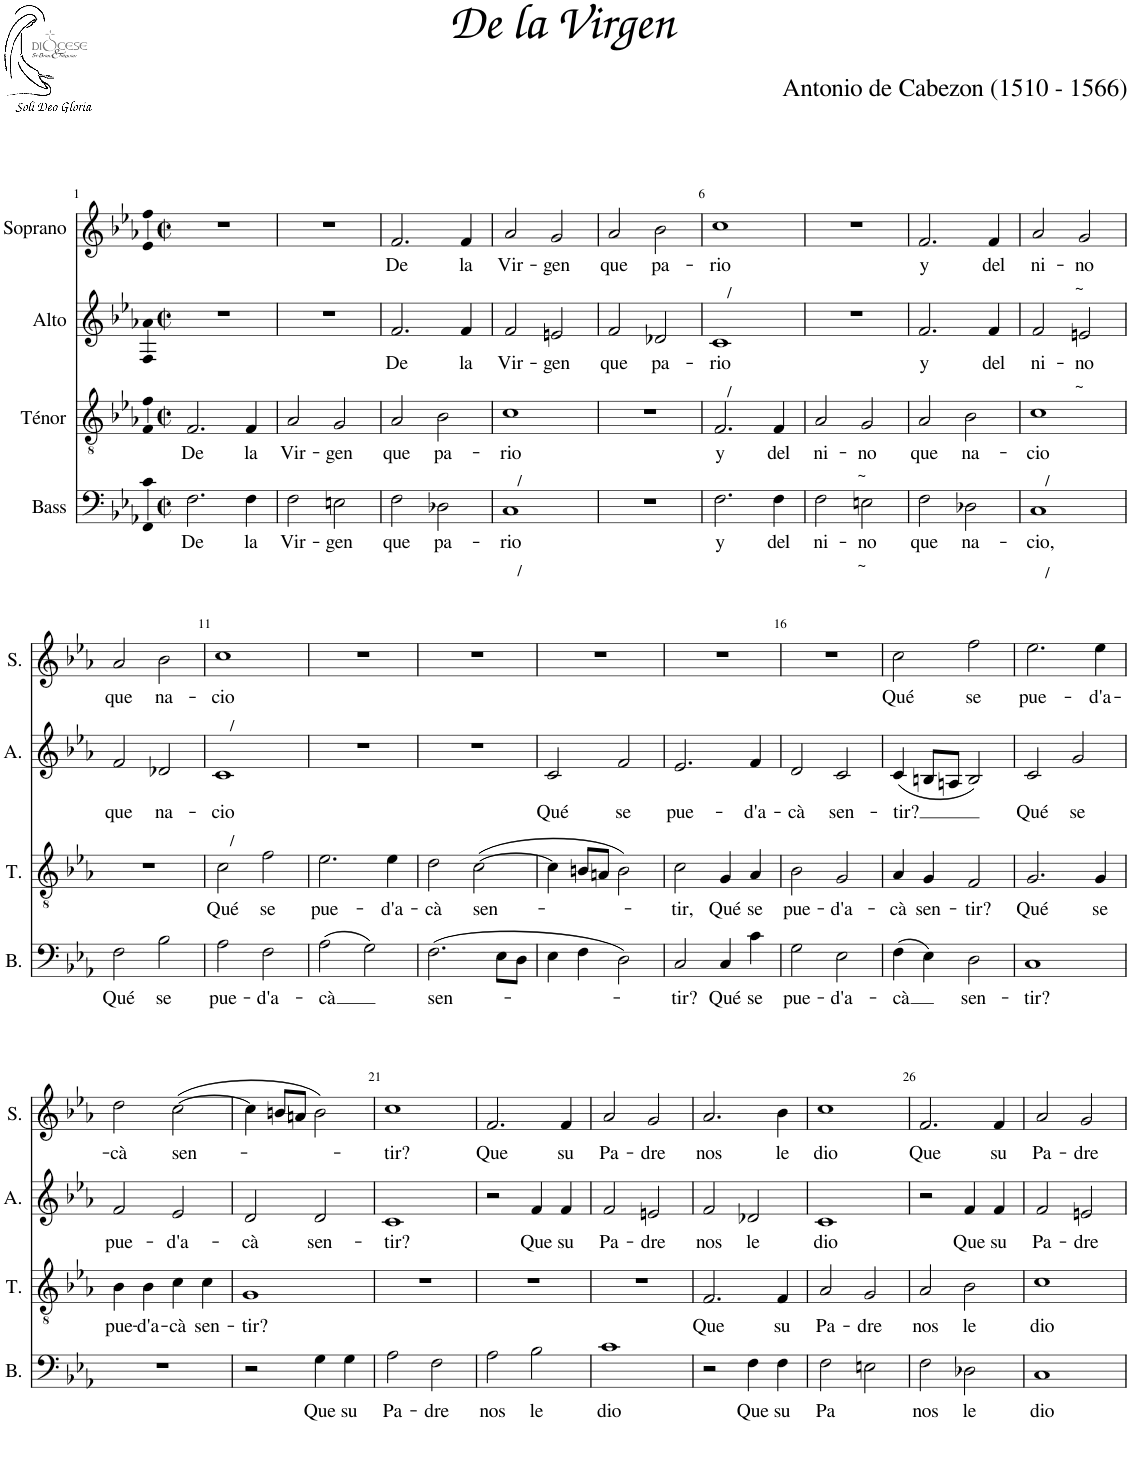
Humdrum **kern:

**kern	**text	**kern	**text	**kern	**text	**kern	**text
*part4	*part4	*part3	*part3	*part2	*part2	*part1	*part1
*staff4	*staff4	*staff3	*staff3	*staff2	*staff2	*staff1	*staff1
*I"Bass	*	*I"Ténor	*	*I"Alto	*	*I"Soprano	*
*I'B.	*	*I'T.	*	*I'A.	*	*I'S.	*
*clefF4	*	*clefGv2	*	*clefG2	*	*clefG2	*
*k[b-e-a-]	*	*k[b-e-a-]	*	*k[b-e-a-]	*	*k[b-e-a-]	*
*M2/2	*	*M2/2	*	*M2/2	*	*M2/2	*
*met(c|)	*	*met(c|)	*	*met(c|)	*	*met(c|)	*
=1	=1	=1	=1	=1	=1	=1	=1
!	!LO:LY:b	!	!LO:LY:b	!	!	!	!
2.F\	De	2.F/	De	1r	.	1r	.
!	!LO:LY:b	!	!LO:LY:b	!	!	!	!
4F\	la	4F/	la	.	.	.	.
=2	=2	=2	=2	=2	=2	=2	=2
!	!LO:LY:b	!	!LO:LY:b	!	!	!	!
2F\	Vir-	2A-/	Vir-	1r	.	1r	.
!	!LO:LY:b	!	!LO:LY:b	!	!	!	!
2En\	-gen	2G/	-gen	.	.	.	.
=3	=3	=3	=3	=3	=3	=3	=3
!	!LO:LY:b	!	!LO:LY:b	!	!LO:LY:b	!	!LO:LY:b
2F\	que	2A-/	que	2.f/	De	2.f/	De
!	!LO:LY:b	!	!LO:LY:b	!	!	!	!
2D-X\	pa-	2B-\	pa-	.	.	.	.
!	!	!	!	!	!LO:LY:b	!	!LO:LY:b
.	.	.	.	4f/	la	4f/	la
=4	=4	=4	=4	=4	=4	=4	=4
!	!	!LO:TX:b:t=/	!	!	!	!	!
!LO:TX:b:t=/	!	!	!	!	!	!	!
!	!LO:LY:b	!	!LO:LY:b	!	!LO:LY:b	!	!LO:LY:b
1C	-rio	1c	-rio	2f/	Vir-	2a-/	Vir-
!	!	!	!	!	!LO:LY:b	!	!LO:LY:b
.	.	.	.	2en/	-gen	2g/	-gen
=5	=5	=5	=5	=5	=5	=5	=5
!	!	!	!	!	!LO:LY:b	!	!LO:LY:b
1r	.	1r	.	2f/	que	2a-/	que
!	!	!	!	!	!LO:LY:b	!	!LO:LY:b
.	.	.	.	2d-X/	pa-	2b-\	pa-
=6	=6	=6	=6	=6	=6	=6	=6
!	!	!	!	!	!	!LO:TX:b:t=/	!
!	!	!	!	!LO:TX:b:t=/	!	!	!
!	!LO:LY:b	!	!LO:LY:b	!	!LO:LY:b	!	!LO:LY:b
2.F\	y	2.F/	y	1c	-rio	1cc	-rio
!	!LO:LY:b	!	!LO:LY:b	!	!	!	!
4F\	del	4F/	del	.	.	.	.
=7	=7	=7	=7	=7	=7	=7	=7
!	!LO:LY:b	!	!LO:LY:b	!	!	!	!
2F\	ni-	2A-/	ni-	1r	.	1r	.
!	!	!LO:TX:b:t=~	!	!	!	!	!
!LO:TX:b:t=~	!	!	!	!	!	!	!
!	!LO:LY:b	!	!LO:LY:b	!	!	!	!
2En\	-no	2G/	-no	.	.	.	.
=8	=8	=8	=8	=8	=8	=8	=8
!	!LO:LY:b	!	!LO:LY:b	!	!LO:LY:b	!	!LO:LY:b
2F\	que	2A-/	que	2.f/	y	2.f/	y
!	!LO:LY:b	!	!LO:LY:b	!	!	!	!
2D-X\	na-	2B-\	na-	.	.	.	.
!	!	!	!	!	!LO:LY:b	!	!LO:LY:b
.	.	.	.	4f/	del	4f/	del
=9	=9	=9	=9	=9	=9	=9	=9
!	!	!LO:TX:b:t=/	!	!	!	!	!
!LO:TX:b:t=/	!	!	!	!	!	!	!
!	!LO:LY:b	!	!LO:LY:b	!	!LO:LY:b	!	!LO:LY:b
1C	-cio,	1c	-cio	2f/	ni-	2a-/	ni-
!	!	!	!	!	!	!LO:TX:b:t=~	!
!	!	!	!	!LO:TX:b:t=~	!	!	!
!	!	!	!	!	!LO:LY:b	!	!LO:LY:b
.	.	.	.	2en/	-no	2g/	-no
!!LO:LB:g=z
=10	=10	=10	=10	=10	=10	=10	=10
!	!LO:LY:b	!	!	!	!LO:LY:b	!	!LO:LY:b
2F\	Qué	1r	.	2f/	que	2a-/	que
!	!LO:LY:b	!	!	!	!LO:LY:b	!	!LO:LY:b
2B-\	se	.	.	2d-X/	na-	2b-\	na-
=11	=11	=11	=11	=11	=11	=11	=11
!	!	!	!	!	!	!LO:TX:b:t=/	!
!	!	!	!	!LO:TX:b:t=/	!	!	!
!	!LO:LY:b	!	!LO:LY:b	!	!LO:LY:b	!	!LO:LY:b
2A-\	pue-	2c\	Qué	1c	-cio	1cc	-cio
!	!LO:LY:b	!	!LO:LY:b	!	!	!	!
2F\	-d'a-	2f\	se	.	.	.	.
=12	=12	=12	=12	=12	=12	=12	=12
!	!LO:LY:b	!	!LO:LY:b	!	!	!	!
(2A-\	-cà	2.e-\	pue-	1r	.	1r	.
2G\)	.	.	.	.	.	.	.
!	!	!	!LO:LY:b	!	!	!	!
.	.	4e-\	-d'a-	.	.	.	.
=13	=13	=13	=13	=13	=13	=13	=13
!	!LO:LY:b	!	!LO:LY:b	!	!	!	!
(2.F\	sen-	2d\	-cà	1r	.	1r	.
!	!	!	!LO:LY:b	!	!	!	!
.	.	([2c\	sen-	.	.	.	.
8E-\L	.	.	.	.	.	.	.
8D\J	.	.	.	.	.	.	.
=14	=14	=14	=14	=14	=14	=14	=14
!	!	!	!	!	!LO:LY:b	!	!
4E-\	.	4c\]	.	2c/	Qué	1r	.
4F\	.	8Bn/L	.	.	.	.	.
.	.	8An/J	.	.	.	.	.
!	!	!	!	!	!LO:LY:b	!	!
2D\)	.	2B\)	.	2f/	se	.	.
=15	=15	=15	=15	=15	=15	=15	=15
!	!LO:LY:b	!	!LO:LY:b	!	!LO:LY:b	!	!
2C/	-tir?	2c\	-tir,	2.e-/	pue-	1r	.
!	!LO:LY:b	!	!LO:LY:b	!	!	!	!
4C/	Qué	4G/	Qué	.	.	.	.
!	!LO:LY:b	!	!LO:LY:b	!	!LO:LY:b	!	!
4c\	se	4A-/	se	4f/	-d'a-	.	.
=16	=16	=16	=16	=16	=16	=16	=16
!	!LO:LY:b	!	!LO:LY:b	!	!LO:LY:b	!	!
2G\	pue-	2B-\	pue-	2d/	-cà	1r	.
!	!LO:LY:b	!	!LO:LY:b	!	!LO:LY:b	!	!
2E-\	-d'a-	2G/	-d'a-	2c/	sen-	.	.
=17	=17	=17	=17	=17	=17	=17	=17
!	!LO:LY:b	!	!LO:LY:b	!	!LO:LY:b	!	!LO:LY:b
(4F\	-cà	4A-/	-cà	(4c/	-tir?	2cc\	Qué
!	!	!	!LO:LY:b	!	!	!	!
4E-\)	.	4G/	sen-	8Bn/L	.	.	.
.	.	.	.	8An/J	.	.	.
!	!LO:LY:b	!	!LO:LY:b	!	!	!	!LO:LY:b
2D\	sen-	2F/	-tir?	2B/)	.	2ff\	se
=18	=18	=18	=18	=18	=18	=18	=18
!	!LO:LY:b	!	!LO:LY:b	!	!LO:LY:b	!	!LO:LY:b
1C	-tir?	2.G/	Qué	2c/	Qué	2.ee-\	pue-
!	!	!	!	!	!LO:LY:b	!	!
.	.	.	.	2g/	se	.	.
!	!	!	!LO:LY:b	!	!	!	!LO:LY:b
.	.	4G/	se	.	.	4ee-\	-d'a-
!!LO:LB:g=z
=19	=19	=19	=19	=19	=19	=19	=19
!	!	!	!LO:LY:b	!	!LO:LY:b	!	!LO:LY:b
1r	.	4B-\	pue-	2f/	pue-	2dd\	-cà
!	!	!	!LO:LY:b	!	!	!	!
.	.	4B-\	-d'a-	.	.	.	.
!	!	!	!LO:LY:b	!	!LO:LY:b	!	!LO:LY:b
.	.	4c\	-cà	2e-/	-d'a-	([2cc\	sen-
!	!	!	!LO:LY:b	!	!	!	!
.	.	4c\	sen-	.	.	.	.
=20	=20	=20	=20	=20	=20	=20	=20
!	!	!	!LO:LY:b	!	!LO:LY:b	!	!
2r	.	1G	-tir?	2d/	-cà	4cc\]	.
.	.	.	.	.	.	8bn/L	.
.	.	.	.	.	.	8an/J	.
!	!LO:LY:b	!	!	!	!LO:LY:b	!	!
4G\	Que	.	.	2d/	sen-	2b\)	.
!	!LO:LY:b	!	!	!	!	!	!
4G\	su	.	.	.	.	.	.
=21	=21	=21	=21	=21	=21	=21	=21
!	!LO:LY:b	!	!	!	!LO:LY:b	!	!LO:LY:b
2A-\	Pa-	1r	.	1c	-tir?	1cc	-tir?
!	!LO:LY:b	!	!	!	!	!	!
2F\	-dre	.	.	.	.	.	.
=22	=22	=22	=22	=22	=22	=22	=22
!	!LO:LY:b	!	!	!	!	!	!LO:LY:b
2A-\	nos	1r	.	2r	.	2.f/	Que
!	!LO:LY:b	!	!	!	!LO:LY:b	!	!
2B-\	le	.	.	4f/	Que	.	.
!	!	!	!	!	!LO:LY:b	!	!LO:LY:b
.	.	.	.	4f/	su	4f/	su
=23	=23	=23	=23	=23	=23	=23	=23
!	!LO:LY:b	!	!	!	!LO:LY:b	!	!LO:LY:b
1c	dio	1r	.	2f/	Pa-	2a-/	Pa-
!	!	!	!	!	!LO:LY:b	!	!LO:LY:b
.	.	.	.	2en/	-dre	2g/	-dre
=24	=24	=24	=24	=24	=24	=24	=24
!	!	!	!LO:LY:b	!	!LO:LY:b	!	!LO:LY:b
2r	.	2.F/	Que	2f/	nos	2.a-/	nos
!	!LO:LY:b	!	!	!	!LO:LY:b	!	!
4F\	Que	.	.	2d-X/	le	.	.
!	!LO:LY:b	!	!LO:LY:b	!	!	!	!LO:LY:b
4F\	su	4F/	su	.	.	4b-\	le
=25	=25	=25	=25	=25	=25	=25	=25
!	!LO:LY:b	!	!LO:LY:b	!	!LO:LY:b	!	!LO:LY:b
2F\	Pa	2A-/	Pa-	1c	dio	1cc	dio
!	!	!	!LO:LY:b	!	!	!	!
2En\	.	2G/	-dre	.	.	.	.
=26	=26	=26	=26	=26	=26	=26	=26
!	!LO:LY:b	!	!LO:LY:b	!	!	!	!LO:LY:b
2F\	nos	2A-/	nos	2r	.	2.f/	Que
!	!LO:LY:b	!	!LO:LY:b	!	!LO:LY:b	!	!
2D-X\	le	2B-\	le	4f/	Que	.	.
!	!	!	!	!	!LO:LY:b	!	!LO:LY:b
.	.	.	.	4f/	su	4f/	su
=27	=27	=27	=27	=27	=27	=27	=27
!	!LO:LY:b	!	!LO:LY:b	!	!LO:LY:b	!	!LO:LY:b
1C	dio	1c	dio	2f/	Pa-	2a-/	Pa-
!	!	!	!	!	!LO:LY:b	!	!LO:LY:b
.	.	.	.	2en/	-dre	2g/	-dre
=	=	=	=	=	=	=	=
*-	*-	*-	*-	*-	*-	*-	*-
